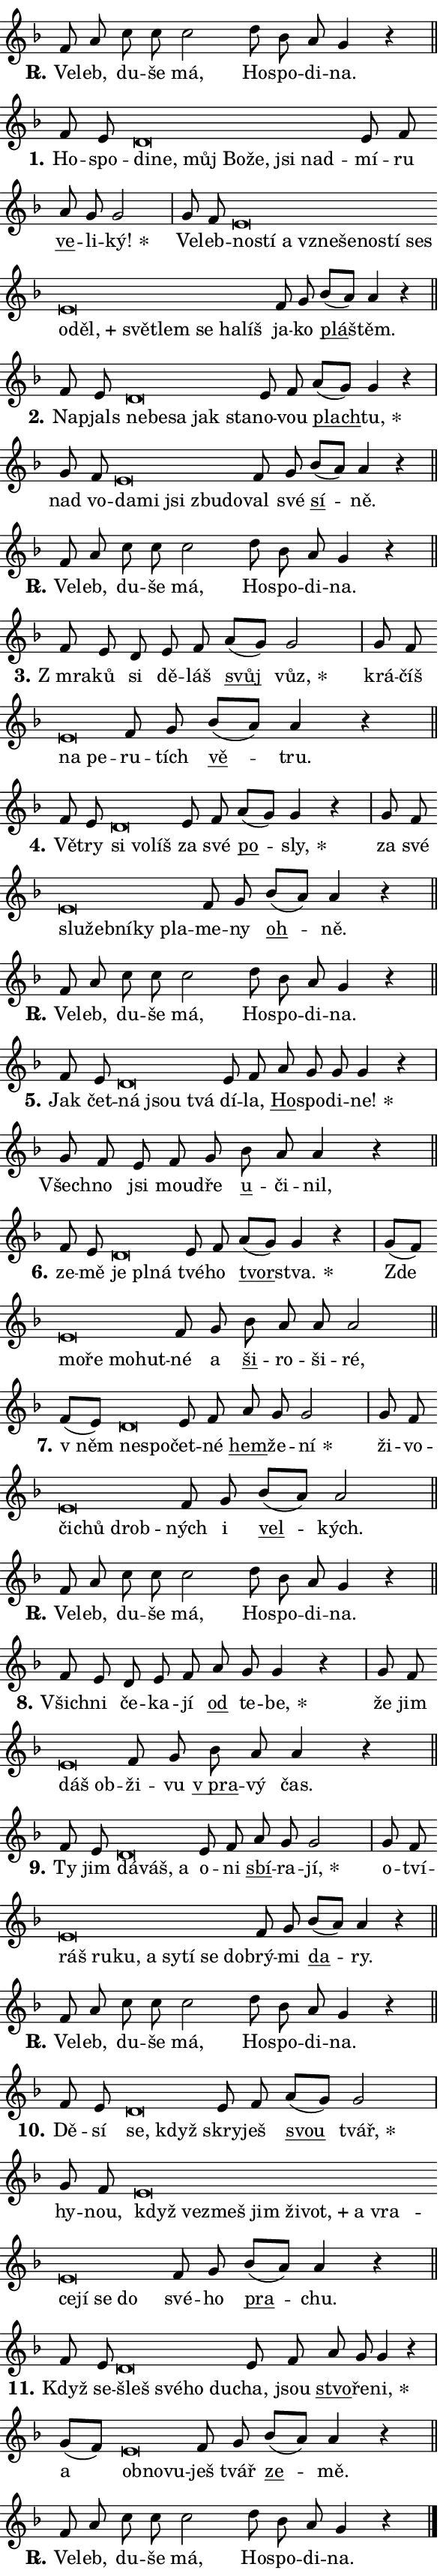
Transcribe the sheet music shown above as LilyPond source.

\version "2.24.0"
\header { tagline = "" }
\paper {
  indent = 0\cm
  top-margin = 0\cm
  right-margin = 0.13\cm % to fit lyric hyphens
  bottom-margin = 0\cm
  left-margin = 0\cm
  paper-width = 10\cm
  page-breaking = #ly:one-page-breaking
  system-system-spacing.basic-distance = #11
  score-system-spacing.basic-distance = #11
  ragged-last = ##f
}


%% Author: Thomas Morley
%% https://lists.gnu.org/archive/html/lilypond-user/2020-05/msg00002.html
#(define (line-position grob)
"Returns position of @var[grob} in current system:
   @code{'start}, if at first time-step
   @code{'end}, if at last time-step
   @code{'middle} otherwise
"
  (let* ((col (ly:item-get-column grob))
         (ln (ly:grob-object col 'left-neighbor))
         (rn (ly:grob-object col 'right-neighbor))
         (col-to-check-left (if (ly:grob? ln) ln col))
         (col-to-check-right (if (ly:grob? rn) rn col))
         (break-dir-left
           (and
             (ly:grob-property col-to-check-left 'non-musical #f)
             (ly:item-break-dir col-to-check-left)))
         (break-dir-right
           (and
             (ly:grob-property col-to-check-right 'non-musical #f)
             (ly:item-break-dir col-to-check-right))))
        (cond ((eqv? 1 break-dir-left) 'start)
              ((eqv? -1 break-dir-right) 'end)
              (else 'middle))))

#(define (tranparent-at-line-position vctor)
  (lambda (grob)
  "Relying on @code{line-position} select the relevant enry from @var{vctor}.
Used to determine transparency,"
    (case (line-position grob)
      ((end) (not (vector-ref vctor 0)))
      ((middle) (not (vector-ref vctor 1)))
      ((start) (not (vector-ref vctor 2))))))

noteHeadBreakVisibility =
#(define-music-function (break-visibility)(vector?)
"Makes @code{NoteHead}s transparent relying on @var{break-visibility}"
#{
  \override NoteHead.transparent =
    #(tranparent-at-line-position break-visibility)
#})

#(define delete-ledgers-for-transparent-note-heads
  (lambda (grob)
    "Reads whether a @code{NoteHead} is transparent.
If so this @code{NoteHead} is removed from @code{'note-heads} from
@var{grob}, which is supposed to be @code{LedgerLineSpanner}.
As a result ledgers are not printed for this @code{NoteHead}"
    (let* ((nhds-array (ly:grob-object grob 'note-heads))
           (nhds-list
             (if (ly:grob-array? nhds-array)
                 (ly:grob-array->list nhds-array)
                 '()))
           ;; Relies on the transparent-property being done before
           ;; Staff.LedgerLineSpanner.after-line-breaking is executed.
           ;; This is fragile ...
           (to-keep
             (remove
               (lambda (nhd)
                 (ly:grob-property nhd 'transparent #f))
               nhds-list)))
      ;; TODO find a better method to iterate over grob-arrays, similiar
      ;; to filter/remove etc for lists
      ;; For now rebuilt from scratch
      (set! (ly:grob-object grob 'note-heads)  '())
      (for-each
        (lambda (nhd)
          (ly:pointer-group-interface::add-grob grob 'note-heads nhd))
        to-keep))))

squashNotes = {
  \override NoteHead.X-extent = #'(-0.2 . 0.2)
  \override NoteHead.Y-extent = #'(-0.75 . 0)
  \override NoteHead.stencil =
    #(lambda (grob)
       (let ((pos (ly:grob-property grob 'staff-position)))
         (begin
           (if (< pos -7) (display "ERROR: Lower brevis then expected\n") (display ""))
           (if (<= pos -6) ly:text-interface::print ly:note-head::print))))
}
unSquashNotes = {
  \revert NoteHead.X-extent
  \revert NoteHead.Y-extent
  \revert NoteHead.stencil
}

hideNotes = \noteHeadBreakVisibility #begin-of-line-visible
unHideNotes = \noteHeadBreakVisibility #all-visible

% work-around for resetting accidentals
% https://lilypond.org/doc/v2.23/Documentation/notation/displaying-rhythms#unmetered-music
cadenzaMeasure = {
  \cadenzaOff
  \partial 1024 s1024
  \cadenzaOn
}

#(define-markup-command (accent layout props text) (markup?)
  "Underline accented syllable"
  (interpret-markup layout props
    #{\markup \override #'(offset . 4.3) \underline { #text }#}))

responsum = \markup \concat {
  "R" \hspace #-1.05 \path #0.1 #'((moveto 0 0.07) (lineto 0.9 0.8)) \hspace #0.05 "."
}

spaceSize = #0.6828661417322834 % exact space size for TeX Gyre Schola

\layout {
  \context {
    \Staff
    \remove "Time_signature_engraver"
    \override LedgerLineSpanner.after-line-breaking = #delete-ledgers-for-transparent-note-heads
  }
  \context {
    \Lyrics {
      \override LyricSpace.minimum-distance = \spaceSize
      \override LyricText.font-name = #"TeX Gyre Schola"
      \override LyricText.font-size = 1
      \override StanzaNumber.font-name = #"TeX Gyre Schola Bold"
      \override StanzaNumber.font-size = 1
    }
  }
  \context {
    \Score 
    \override NoteHead.text =
      #(lambda (grob) 
        (let ((pos (ly:grob-property grob 'staff-position)))
          #{\markup {
            \combine
              \halign #-0.55 \raise #(if (= pos -6) 0 0.5) \override #'(thickness . 2) \draw-line #'(3.2 . 0)
              \musicglyph "noteheads.sM1"
          }#}))
  }
}

% magnetic-lyrics.ily
%
%   written by
%     Jean Abou Samra <jean@abou-samra.fr>
%     Werner Lemberg <wl@gnu.org>
%
%   adapted by
%     Jiri Hon <jiri.hon@gmail.com>
%
% Version 2022-Apr-15

% https://www.mail-archive.com/lilypond-user@gnu.org/msg149350.html

#(define (Left_hyphen_pointer_engraver context)
   "Collect syllable-hyphen-syllable occurrences in lyrics and store
them in properties.  This engraver only looks to the left.  For
example, if the lyrics input is @code{foo -- bar}, it does the
following.

@itemize @bullet
@item
Set the @code{text} property of the @code{LyricHyphen} grob between
@q{foo} and @q{bar} to @code{foo}.

@item
Set the @code{left-hyphen} property of the @code{LyricText} grob with
text @q{foo} to the @code{LyricHyphen} grob between @q{foo} and
@q{bar}.
@end itemize

Use this auxiliary engraver in combination with the
@code{lyric-@/text::@/apply-@/magnetic-@/offset!} hook."
   (let ((hyphen #f)
         (text #f))
     (make-engraver
      (acknowledgers
       ((lyric-syllable-interface engraver grob source-engraver)
        (set! text grob)))
      (end-acknowledgers
       ((lyric-hyphen-interface engraver grob source-engraver)
        ;(when (not (grob::has-interface grob 'lyric-space-interface))
          (set! hyphen grob)));)
      ((stop-translation-timestep engraver)
       (when (and text hyphen)
         (ly:grob-set-object! text 'left-hyphen hyphen))
       (set! text #f)
       (set! hyphen #f)))))

#(define (lyric-text::apply-magnetic-offset! grob)
   "If the space between two syllables is less than the value in
property @code{LyricText@/.details@/.squash-threshold}, move the right
syllable to the left so that it gets concatenated with the left
syllable.

Use this function as a hook for
@code{LyricText@/.after-@/line-@/breaking} if the
@code{Left_@/hyphen_@/pointer_@/engraver} is active."
   (let ((hyphen (ly:grob-object grob 'left-hyphen #f)))
     (when hyphen
       (let ((left-text (ly:spanner-bound hyphen LEFT)))
         (when (grob::has-interface left-text 'lyric-syllable-interface)
           (let* ((common (ly:grob-common-refpoint grob left-text X))
                  (this-x-ext (ly:grob-extent grob common X))
                  (left-x-ext
                   (begin
                     ;; Trigger magnetism for left-text.
                     (ly:grob-property left-text 'after-line-breaking)
                     (ly:grob-extent left-text common X)))
                  ;; `delta` is the gap width between two syllables.
                  (delta (- (interval-start this-x-ext)
                            (interval-end left-x-ext)))
                  (details (ly:grob-property grob 'details))
                  (threshold (assoc-get 'squash-threshold details 0.2)))
             (when (< delta threshold)
               (let* (;; We have to manipulate the input text so that
                      ;; ligatures crossing syllable boundaries are not
                      ;; disabled.  For languages based on the Latin
                      ;; script this is essentially a beautification.
                      ;; However, for non-Western scripts it can be a
                      ;; necessity.
                      (lt (ly:grob-property left-text 'text))
                      (rt (ly:grob-property grob 'text))
                      (is-space (grob::has-interface hyphen 'lyric-space-interface))
                      (space (if is-space " " ""))
                      (extra-delta (if is-space spaceSize 0))
                      ;; Append new syllable.
                      (ltrt-space (if (and (string? lt) (string? rt))
                                (string-append lt space rt)
                                (make-concat-markup (list lt space rt))))
                      ;; Right-align `ltrt` to the right side.
                      (ltrt-space-markup (grob-interpret-markup
                               grob
                               (make-translate-markup
                                (cons (interval-length this-x-ext) 0)
                                (make-right-align-markup ltrt-space)))))
                 (begin
                   ;; Don't print `left-text`.
                   (ly:grob-set-property! left-text 'stencil #f)
                   ;; Set text and stencil (which holds all collected
                   ;; syllables so far) and shift it to the left.
                   (ly:grob-set-property! grob 'text ltrt-space)
                   (ly:grob-set-property! grob 'stencil ltrt-space-markup)
                   (ly:grob-translate-axis! grob (- (- delta extra-delta)) X))))))))))


#(define (lyric-hyphen::displace-bounds-first grob)
   ;; Make very sure this callback isn't triggered too early.
   (let ((left (ly:spanner-bound grob LEFT))
         (right (ly:spanner-bound grob RIGHT)))
     (ly:grob-property left 'after-line-breaking)
     (ly:grob-property right 'after-line-breaking)
     (ly:lyric-hyphen::print grob)))

squashThreshold = #0.4

\layout {
  \context {
    \Lyrics
    \consists #Left_hyphen_pointer_engraver
    \override LyricText.after-line-breaking =
      #lyric-text::apply-magnetic-offset!
    \override LyricHyphen.stencil = #lyric-hyphen::displace-bounds-first
    \override LyricText.details.squash-threshold = \squashThreshold
    \override LyricHyphen.minimum-distance = 0
    \override LyricHyphen.minimum-length = \squashThreshold
  }
}

squashText = \override LyricText.details.squash-threshold = 9999
unSquashText = \override LyricText.details.squash-threshold = \squashThreshold

leftText = \override LyricText.self-alignment-X = #LEFT
unLeftText = \revert LyricText.self-alignment-X

starOffset = #(lambda (grob) 
                (let ((x_offset (ly:self-alignment-interface::aligned-on-x-parent grob)))
                  (if (= x_offset 0) 0 (+ x_offset 1.2))))

star = #(define-music-function (syllable)(string?)
"Append star separator at the end of a syllable"
#{
  \once \override LyricText.X-offset = #starOffset
  \lyricmode { \markup {
    #syllable
    \override #'((font-name . "TeX Gyre Schola Bold")) \hspace #0.2 \lower #0.65 \larger "*"
  } }
#})

starAccent = #(define-music-function (syllable)(string?)
"Append star separator at the end of a syllable and make accent"
#{
  \once \override LyricText.X-offset = #starOffset
  \lyricmode { \markup {
    \accent #syllable
    \override #'((font-name . "TeX Gyre Schola Bold")) \hspace #0.2 \lower #0.65 \larger "*"
  } }
#})

breath = #(define-music-function (syllable)(string?)
"Append breathing indicator at the end of a syllable"
#{
  \lyricmode { \markup { #syllable "+" } }
#})

optionalBreath = #(define-music-function (syllable)(string?)
"Append optional breathing indicator at the end of a syllable"
#{
  \lyricmode { \markup { #syllable "(+)" } }
#})


\score {
    <<
        \new Voice = "melody" { \cadenzaOn \key f \major \relative { f'8 a c c c2 \bar "" d8 bes a g4 r \cadenzaMeasure \bar "||" \break } }
        \new Lyrics \lyricsto "melody" { \lyricmode { \set stanza = \responsum
Ve -- leb, du -- še má, Ho -- spo -- di -- na. } }
    >>
    \layout {}
}

\score {
    <<
        \new Voice = "melody" { \cadenzaOn \key f \major \relative { f'8 e \bar "" \squashNotes d\breve*1/16 \hideNotes \breve*1/16 \bar "" \breve*1/16 \bar "" \breve*1/16 \bar "" \breve*1/16 \bar "" \breve*1/16 \breve*1/16 \bar "" \unHideNotes \unSquashNotes e8 f \bar "" a g g2 \cadenzaMeasure \bar "|" g8 f \bar "" \squashNotes e\breve*1/16 \hideNotes \breve*1/16 \bar "" \breve*1/16 \bar "" \breve*1/16 \bar "" \breve*1/16 \bar "" \breve*1/16 \bar "" \breve*1/16 \bar "" \breve*1/16 \bar "" \breve*1/16 \bar "" \breve*1/16 \bar "" \breve*1/16 \bar "" \breve*1/16 \bar "" \breve*1/16 \bar "" \breve*1/16 \breve*1/16 \bar "" \unHideNotes \unSquashNotes f8 g \bar "" bes[( a)] a4 r \cadenzaMeasure \bar "||" \break } }
        \new Lyrics \lyricsto "melody" { \lyricmode { \set stanza = "1."
Ho -- spo -- \leftText di -- \squashText ne, můj Bo -- že, jsi nad -- \unLeftText \unSquashText mí -- ru \markup \accent ve -- li -- \star ký! Ve -- leb -- \leftText no -- \squashText stí a vzne -- še -- no -- stí ses o -- \breath "děl," svě -- tlem se ha -- líš \unLeftText \unSquashText ja -- ko \markup \accent plá -- štěm. } }
    >>
    \layout {}
}

\score {
    <<
        \new Voice = "melody" { \cadenzaOn \key f \major \relative { f'8 e \bar "" \squashNotes d\breve*1/16 \hideNotes \breve*1/16 \bar "" \breve*1/16 \bar "" \breve*1/16 \breve*1/16 \bar "" \unHideNotes \unSquashNotes e8 f \bar "" a[( g)] g4 r \cadenzaMeasure \bar "|" g8 f \bar "" \squashNotes e\breve*1/16 \hideNotes \breve*1/16 \bar "" \breve*1/16 \bar "" \breve*1/16 \breve*1/16 \bar "" \unHideNotes \unSquashNotes f8 g \bar "" bes[( a)] a4 r \cadenzaMeasure \bar "||" \break } }
        \new Lyrics \lyricsto "melody" { \lyricmode { \set stanza = "2."
Na -- pjals \leftText ne -- \squashText be -- sa jak sta -- \unLeftText \unSquashText no -- vou \markup \accent plach -- \star tu, nad vo -- \leftText da -- \squashText mi jsi zbu -- do -- \unLeftText \unSquashText val své \markup \accent sí -- ně. } }
    >>
    \layout {}
}

\score {
    <<
        \new Voice = "melody" { \cadenzaOn \key f \major \relative { f'8 a c c c2 \bar "" d8 bes a g4 r \cadenzaMeasure \bar "||" \break } }
        \new Lyrics \lyricsto "melody" { \lyricmode { \set stanza = \responsum
Ve -- leb, du -- še má, Ho -- spo -- di -- na. } }
    >>
    \layout {}
}

\score {
    <<
        \new Voice = "melody" { \cadenzaOn \key f \major \relative { f'8 e d e8 f \bar "" a[( g)] g2 \cadenzaMeasure \bar "|" g8 f \bar "" \squashNotes e\breve*1/16 \hideNotes \breve*1/16 \bar "" \unHideNotes \unSquashNotes f8 g \bar "" bes[( a)] a4 r \cadenzaMeasure \bar "||" \break } }
        \new Lyrics \lyricsto "melody" { \lyricmode { \set stanza = "3."
"Z mra" -- ků si dě -- láš \markup \accent svůj \star vůz, krá -- číš \leftText na \squashText pe -- \unLeftText \unSquashText ru -- tích \markup \accent vě -- tru. } }
    >>
    \layout {}
}

\score {
    <<
        \new Voice = "melody" { \cadenzaOn \key f \major \relative { f'8 e \bar "" \squashNotes d\breve*1/16 \hideNotes \breve*1/16 \breve*1/16 \bar "" \unHideNotes \unSquashNotes e8 f \bar "" a[( g)] g4 r \cadenzaMeasure \bar "|" g8 f \bar "" \squashNotes e\breve*1/16 \hideNotes \breve*1/16 \bar "" \breve*1/16 \bar "" \breve*1/16 \breve*1/16 \bar "" \unHideNotes \unSquashNotes f8 g \bar "" bes[( a)] a4 r \cadenzaMeasure \bar "||" \break } }
        \new Lyrics \lyricsto "melody" { \lyricmode { \set stanza = "4."
Vě -- try \leftText si \squashText vo -- líš \unLeftText \unSquashText za své \markup \accent po -- \star sly, za své \leftText slu -- \squashText žeb -- ní -- ky pla -- \unLeftText \unSquashText me -- ny \markup \accent oh -- ně. } }
    >>
    \layout {}
}

\score {
    <<
        \new Voice = "melody" { \cadenzaOn \key f \major \relative { f'8 a c c c2 \bar "" d8 bes a g4 r \cadenzaMeasure \bar "||" \break } }
        \new Lyrics \lyricsto "melody" { \lyricmode { \set stanza = \responsum
Ve -- leb, du -- še má, Ho -- spo -- di -- na. } }
    >>
    \layout {}
}

\score {
    <<
        \new Voice = "melody" { \cadenzaOn \key f \major \relative { f'8 e \bar "" \squashNotes d\breve*1/16 \hideNotes \breve*1/16 \breve*1/16 \bar "" \unHideNotes \unSquashNotes e8 f \bar "" a g g g4 r \cadenzaMeasure \bar "|" g8 f e f8 g \bar "" bes a a4 r \cadenzaMeasure \bar "||" \break } }
        \new Lyrics \lyricsto "melody" { \lyricmode { \set stanza = "5."
Jak čet -- \leftText ná \squashText jsou tvá \unLeftText \unSquashText dí -- la, \markup \accent Ho -- spo -- di -- \star ne! Všech -- no jsi mou -- dře \markup \accent u -- či -- nil, } }
    >>
    \layout {}
}

\score {
    <<
        \new Voice = "melody" { \cadenzaOn \key f \major \relative { f'8 e \bar "" \squashNotes d\breve*1/16 \hideNotes \breve*1/16 \breve*1/16 \bar "" \unHideNotes \unSquashNotes e8 f \bar "" a[( g)] g4 r \cadenzaMeasure \bar "|" g8[( f)] \bar "" \squashNotes e\breve*1/16 \hideNotes \breve*1/16 \bar "" \breve*1/16 \breve*1/16 \bar "" \unHideNotes \unSquashNotes f8 g \bar "" bes a a a2 \cadenzaMeasure \bar "||" \break } }
        \new Lyrics \lyricsto "melody" { \lyricmode { \set stanza = "6."
ze -- mě \leftText je \squashText pl -- ná \unLeftText \unSquashText tvé -- ho \markup \accent tvor -- \star stva. Zde \leftText mo -- \squashText ře mo -- hut -- \unLeftText \unSquashText né a \markup \accent ši -- ro -- ši -- ré, } }
    >>
    \layout {}
}

\score {
    <<
        \new Voice = "melody" { \cadenzaOn \key f \major \relative { f'8[( e)] \bar "" \squashNotes d\breve*1/16 \hideNotes \breve*1/16 \bar "" \unHideNotes \unSquashNotes e8 f \bar "" a g g2 \cadenzaMeasure \bar "|" g8 f \bar "" \squashNotes e\breve*1/16 \hideNotes \breve*1/16 \breve*1/16 \bar "" \unHideNotes \unSquashNotes f8 g \bar "" bes[( a)] a2 \cadenzaMeasure \bar "||" \break } }
        \new Lyrics \lyricsto "melody" { \lyricmode { \set stanza = "7."
"v něm" \leftText ne -- \squashText spo -- \unLeftText \unSquashText čet -- né \markup \accent hem -- že -- \star ní ži -- vo -- \leftText či -- \squashText chů drob -- \unLeftText \unSquashText ných i \markup \accent vel -- kých. } }
    >>
    \layout {}
}

\score {
    <<
        \new Voice = "melody" { \cadenzaOn \key f \major \relative { f'8 a c c c2 \bar "" d8 bes a g4 r \cadenzaMeasure \bar "||" \break } }
        \new Lyrics \lyricsto "melody" { \lyricmode { \set stanza = \responsum
Ve -- leb, du -- še má, Ho -- spo -- di -- na. } }
    >>
    \layout {}
}

\score {
    <<
        \new Voice = "melody" { \cadenzaOn \key f \major \relative { f'8 e d e8 f \bar "" a g g4 r \cadenzaMeasure \bar "|" g8 f \bar "" \squashNotes e\breve*1/16 \hideNotes \breve*1/16 \bar "" \unHideNotes \unSquashNotes f8 g \bar "" bes a a4 r \cadenzaMeasure \bar "||" \break } }
        \new Lyrics \lyricsto "melody" { \lyricmode { \set stanza = "8."
Všich -- ni če -- ka -- jí \markup \accent od te -- \star be, že jim \leftText dáš \squashText ob -- \unLeftText \unSquashText ži -- vu \markup \accent "v pra" -- vý čas. } }
    >>
    \layout {}
}

\score {
    <<
        \new Voice = "melody" { \cadenzaOn \key f \major \relative { f'8 e \bar "" \squashNotes d\breve*1/16 \hideNotes \breve*1/16 \breve*1/16 \bar "" \unHideNotes \unSquashNotes e8 f \bar "" a g g2 \cadenzaMeasure \bar "|" g8 f \bar "" \squashNotes e\breve*1/16 \hideNotes \breve*1/16 \bar "" \breve*1/16 \bar "" \breve*1/16 \bar "" \breve*1/16 \bar "" \breve*1/16 \bar "" \breve*1/16 \breve*1/16 \bar "" \unHideNotes \unSquashNotes f8 g \bar "" bes[( a)] a4 r \cadenzaMeasure \bar "||" \break } }
        \new Lyrics \lyricsto "melody" { \lyricmode { \set stanza = "9."
Ty jim \leftText dá -- \squashText váš, a \unLeftText \unSquashText o -- ni \markup \accent sbí -- ra -- \star jí, o -- tví -- \leftText ráš \squashText ru -- ku, a sy -- tí se do -- \unLeftText \unSquashText brý -- mi \markup \accent da -- ry. } }
    >>
    \layout {}
}

\score {
    <<
        \new Voice = "melody" { \cadenzaOn \key f \major \relative { f'8 a c c c2 \bar "" d8 bes a g4 r \cadenzaMeasure \bar "||" \break } }
        \new Lyrics \lyricsto "melody" { \lyricmode { \set stanza = \responsum
Ve -- leb, du -- še má, Ho -- spo -- di -- na. } }
    >>
    \layout {}
}

\score {
    <<
        \new Voice = "melody" { \cadenzaOn \key f \major \relative { f'8 e \bar "" \squashNotes d\breve*1/16 \hideNotes \breve*1/16 \bar "" \unHideNotes \unSquashNotes e8 f \bar "" a[( g)] g2 \cadenzaMeasure \bar "|" g8 f \bar "" \squashNotes e\breve*1/16 \hideNotes \breve*1/16 \bar "" \breve*1/16 \bar "" \breve*1/16 \bar "" \breve*1/16 \bar "" \breve*1/16 \bar "" \breve*1/16 \bar "" \breve*1/16 \bar "" \breve*1/16 \bar "" \breve*1/16 \bar "" \breve*1/16 \breve*1/16 \bar "" \unHideNotes \unSquashNotes f8 g \bar "" bes[( a)] a4 r \cadenzaMeasure \bar "||" \break } }
        \new Lyrics \lyricsto "melody" { \lyricmode { \set stanza = "10."
Dě -- sí \leftText se, \squashText když \unLeftText \unSquashText skry -- ješ \markup \accent svou \star tvář, hy -- nou, \leftText když \squashText ve -- zmeš jim ži -- \breath "vot," a vra -- ce -- jí se do \unLeftText \unSquashText své -- ho \markup \accent pra -- chu. } }
    >>
    \layout {}
}

\score {
    <<
        \new Voice = "melody" { \cadenzaOn \key f \major \relative { f'8 e \bar "" \squashNotes d\breve*1/16 \hideNotes \breve*1/16 \bar "" \breve*1/16 \breve*1/16 \bar "" \unHideNotes \unSquashNotes e8 f \bar "" a g g4 r \cadenzaMeasure \bar "|" g8[( f)] \bar "" \squashNotes e\breve*1/16 \hideNotes \breve*1/16 \breve*1/16 \bar "" \unHideNotes \unSquashNotes f8 g \bar "" bes[( a)] a4 r \cadenzaMeasure \bar "||" \break } }
        \new Lyrics \lyricsto "melody" { \lyricmode { \set stanza = "11."
Když se -- \leftText šleš \squashText své -- ho du -- \unLeftText \unSquashText cha, jsou \markup \accent stvo -- ře -- \star ni, a \leftText ob -- \squashText no -- vu -- \unLeftText \unSquashText ješ tvář \markup \accent ze -- mě. } }
    >>
    \layout {}
}

\score {
    <<
        \new Voice = "melody" { \cadenzaOn \key f \major \relative { f'8 a c c c2 \bar "" d8 bes a g4 r \cadenzaMeasure \bar "||" \break } \bar "|." }
        \new Lyrics \lyricsto "melody" { \lyricmode { \set stanza = \responsum
Ve -- leb, du -- še má, Ho -- spo -- di -- na. } }
    >>
    \layout {}
}
